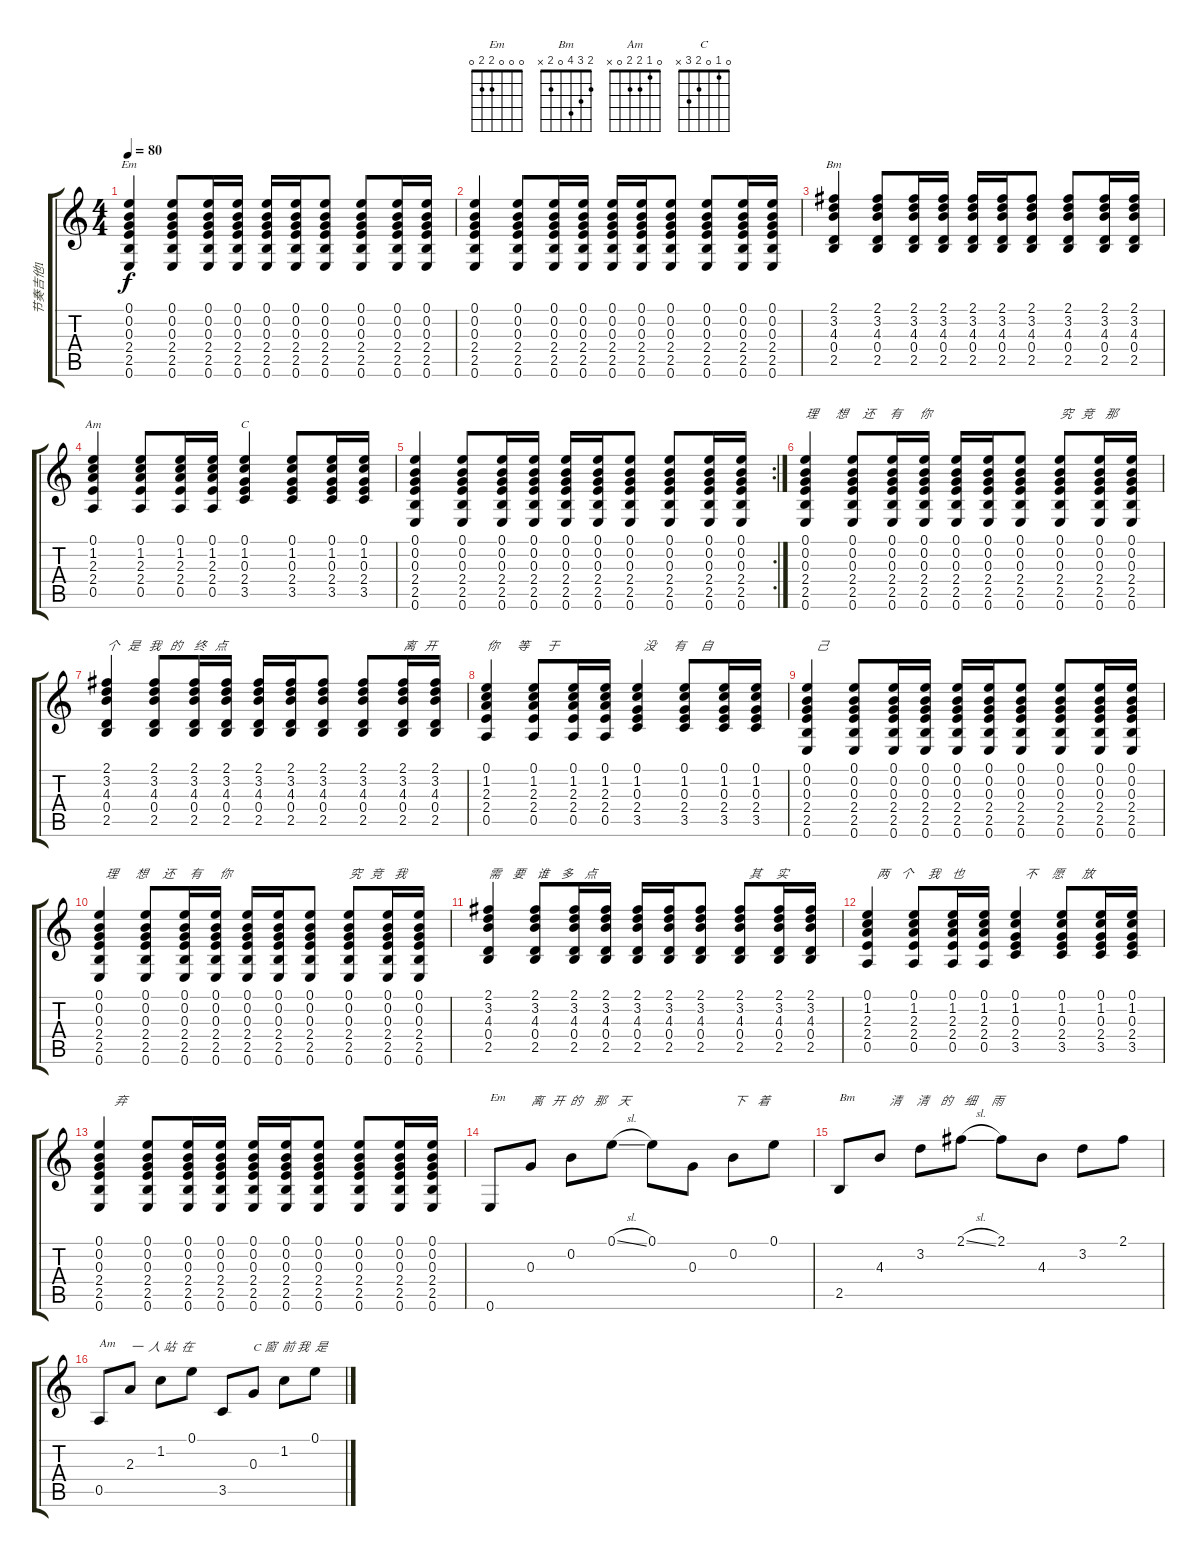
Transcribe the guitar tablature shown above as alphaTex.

\track ("节奏吉他1" "节奏吉他1") {instrument acousticguitarsteel}
\staff {score tabs}
\tuning (E4 B3 G3 D3 A2 E2) {hide}
\chord ("Em" 0 0 0 2 2 0)
\chord ("Bm" 2 3 4 0 2 x)
\chord ("Am" 0 1 2 2 0 x)
\chord ("C" 0 1 0 2 3 x)
\ts (4 4)
\tempo 80
\clef g2
\ks c
(0.1 0.2 0.3 2.4 2.5 0.6).4{ch "Em" dy f} (0.1 0.2 0.3 2.4 2.5 0.6).8 (0.1 0.2 0.3 2.4 2.5 0.6).16 (0.1 0.2 0.3 2.4 2.5 0.6).16 (0.1 0.2 0.3 2.4 2.5 0.6).16 (0.1 0.2 0.3 2.4 2.5 0.6).16 (0.1 0.2 0.3 2.4 2.5 0.6).8 (0.1 0.2 0.3 2.4 2.5 0.6).8 (0.1 0.2 0.3 2.4 2.5 0.6).16 (0.1 0.2 0.3 2.4 2.5 0.6).16 |
(0.1 0.2 0.3 2.4 2.5 0.6).4 (0.1 0.2 0.3 2.4 2.5 0.6).8 (0.1 0.2 0.3 2.4 2.5 0.6).16 (0.1 0.2 0.3 2.4 2.5 0.6).16 (0.1 0.2 0.3 2.4 2.5 0.6).16 (0.1 0.2 0.3 2.4 2.5 0.6).16 (0.1 0.2 0.3 2.4 2.5 0.6).8 (0.1 0.2 0.3 2.4 2.5 0.6).8 (0.1 0.2 0.3 2.4 2.5 0.6).16 (0.1 0.2 0.3 2.4 2.5 0.6).16 |
(2.1 3.2 4.3 0.4 2.5).4{ch "Bm"} (2.1 3.2 4.3 0.4 2.5).8 (2.1 3.2 4.3 0.4 2.5).16 (2.1 3.2 4.3 0.4 2.5).16 (2.1 3.2 4.3 0.4 2.5).16 (2.1 3.2 4.3 0.4 2.5).16 (2.1 3.2 4.3 0.4 2.5).8 (2.1 3.2 4.3 0.4 2.5).8 (2.1 3.2 4.3 0.4 2.5).16 (2.1 3.2 4.3 0.4 2.5).16 |
(0.1 1.2 2.3 2.4 0.5).4{ch "Am"} (0.1 1.2 2.3 2.4 0.5).8 (0.1 1.2 2.3 2.4 0.5).16 (0.1 1.2 2.3 2.4 0.5).16 (0.1 1.2 0.3 2.4 3.5).4{ch "C"} (0.1 1.2 0.3 2.4 3.5).8 (0.1 1.2 0.3 2.4 3.5).16 (0.1 1.2 0.3 2.4 3.5).16 |
\rc 2
(0.1 0.2 0.3 2.4 2.5 0.6).4 (0.1 0.2 0.3 2.4 2.5 0.6).8 (0.1 0.2 0.3 2.4 2.5 0.6).16 (0.1 0.2 0.3 2.4 2.5 0.6).16 (0.1 0.2 0.3 2.4 2.5 0.6).16 (0.1 0.2 0.3 2.4 2.5 0.6).16 (0.1 0.2 0.3 2.4 2.5 0.6).8 (0.1 0.2 0.3 2.4 2.5 0.6).8 (0.1 0.2 0.3 2.4 2.5 0.6).16 (0.1 0.2 0.3 2.4 2.5 0.6).16 |
(0.1 0.2 0.3 2.4 2.5 0.6).4{txt "理      想     还     有      你"} (0.1 0.2 0.3 2.4 2.5 0.6).8 (0.1 0.2 0.3 2.4 2.5 0.6).16 (0.1 0.2 0.3 2.4 2.5 0.6).16 (0.1 0.2 0.3 2.4 2.5 0.6).16 (0.1 0.2 0.3 2.4 2.5 0.6).16 (0.1 0.2 0.3 2.4 2.5 0.6).8 (0.1 0.2 0.3 2.4 2.5 0.6).8{txt "究   竞    那  "} (0.1 0.2 0.3 2.4 2.5 0.6).16 (0.1 0.2 0.3 2.4 2.5 0.6).16 |
(2.1 3.2 4.3 0.4 2.5).4{txt "个   是   我   的    终   点"} (2.1 3.2 4.3 0.4 2.5).8 (2.1 3.2 4.3 0.4 2.5).16 (2.1 3.2 4.3 0.4 2.5).16 (2.1 3.2 4.3 0.4 2.5).16 (2.1 3.2 4.3 0.4 2.5).16 (2.1 3.2 4.3 0.4 2.5).8 (2.1 3.2 4.3 0.4 2.5).8 (2.1 3.2 4.3 0.4 2.5).16{txt "离   开"} (2.1 3.2 4.3 0.4 2.5).16 |
(0.1 1.2 2.3 2.4 0.5).4{txt "你      等      于 "} (0.1 1.2 2.3 2.4 0.5).8 (0.1 1.2 2.3 2.4 0.5).16 (0.1 1.2 2.3 2.4 0.5).16 (0.1 1.2 0.3 2.4 3.5).4{txt "  没      有     自   "} (0.1 1.2 0.3 2.4 3.5).8 (0.1 1.2 0.3 2.4 3.5).16 (0.1 1.2 0.3 2.4 3.5).16 |
(0.1 0.2 0.3 2.4 2.5 0.6).4{txt "   己  "} (0.1 0.2 0.3 2.4 2.5 0.6).8 (0.1 0.2 0.3 2.4 2.5 0.6).16 (0.1 0.2 0.3 2.4 2.5 0.6).16 (0.1 0.2 0.3 2.4 2.5 0.6).16 (0.1 0.2 0.3 2.4 2.5 0.6).16 (0.1 0.2 0.3 2.4 2.5 0.6).8 (0.1 0.2 0.3 2.4 2.5 0.6).8 (0.1 0.2 0.3 2.4 2.5 0.6).16 (0.1 0.2 0.3 2.4 2.5 0.6).16 |
(0.1 0.2 0.3 2.4 2.5 0.6).4{txt "  理      想     还     有      你"} (0.1 0.2 0.3 2.4 2.5 0.6).8 (0.1 0.2 0.3 2.4 2.5 0.6).16 (0.1 0.2 0.3 2.4 2.5 0.6).16 (0.1 0.2 0.3 2.4 2.5 0.6).16 (0.1 0.2 0.3 2.4 2.5 0.6).16 (0.1 0.2 0.3 2.4 2.5 0.6).8 (0.1 0.2 0.3 2.4 2.5 0.6).8{txt "究   竞    我"} (0.1 0.2 0.3 2.4 2.5 0.6).16 (0.1 0.2 0.3 2.4 2.5 0.6).16 |
(2.1 3.2 4.3 0.4 2.5).4{txt "需    要    谁    多    点"} (2.1 3.2 4.3 0.4 2.5).8 (2.1 3.2 4.3 0.4 2.5).16 (2.1 3.2 4.3 0.4 2.5).16 (2.1 3.2 4.3 0.4 2.5).16 (2.1 3.2 4.3 0.4 2.5).16 (2.1 3.2 4.3 0.4 2.5).8 (2.1 3.2 4.3 0.4 2.5).8{txt "   其     实    "} (2.1 3.2 4.3 0.4 2.5).16 (2.1 3.2 4.3 0.4 2.5).16 |
(0.1 1.2 2.3 2.4 0.5).4{txt "   两    个     我    也"} (0.1 1.2 2.3 2.4 0.5).8 (0.1 1.2 2.3 2.4 0.5).16 (0.1 1.2 2.3 2.4 0.5).16 (0.1 1.2 0.3 2.4 3.5).4{txt "   不     愿      放"} (0.1 1.2 0.3 2.4 3.5).8 (0.1 1.2 0.3 2.4 3.5).16 (0.1 1.2 0.3 2.4 3.5).16 |
(0.1 0.2 0.3 2.4 2.5 0.6).4{txt "     弃"} (0.1 0.2 0.3 2.4 2.5 0.6).8 (0.1 0.2 0.3 2.4 2.5 0.6).16 (0.1 0.2 0.3 2.4 2.5 0.6).16 (0.1 0.2 0.3 2.4 2.5 0.6).16 (0.1 0.2 0.3 2.4 2.5 0.6).16 (0.1 0.2 0.3 2.4 2.5 0.6).8 (0.1 0.2 0.3 2.4 2.5 0.6).8 (0.1 0.2 0.3 2.4 2.5 0.6).16 (0.1 0.2 0.3 2.4 2.5 0.6).16 |
0.6.8{txt "Em"} 0.3.8{txt "离   开  的    那    天 "} 0.2.8 0.1{sl}.8 0.1.8 0.3.8 0.2.8{txt "下    着 "} 0.1.8 |
2.5.8{txt "Bm"} 4.3.8{txt "   清     清    的    细     雨"} 3.2.8 2.1{sl}.8 2.1.8 4.3.8 3.2.8 2.1.8 |
0.5.8{txt "Am"} 2.3.8{txt "一  人 站  在"} 1.2.8 0.1.8 3.5.8 0.3.8{txt "C 窗  前 我  是"} 1.2.8 0.1.8
